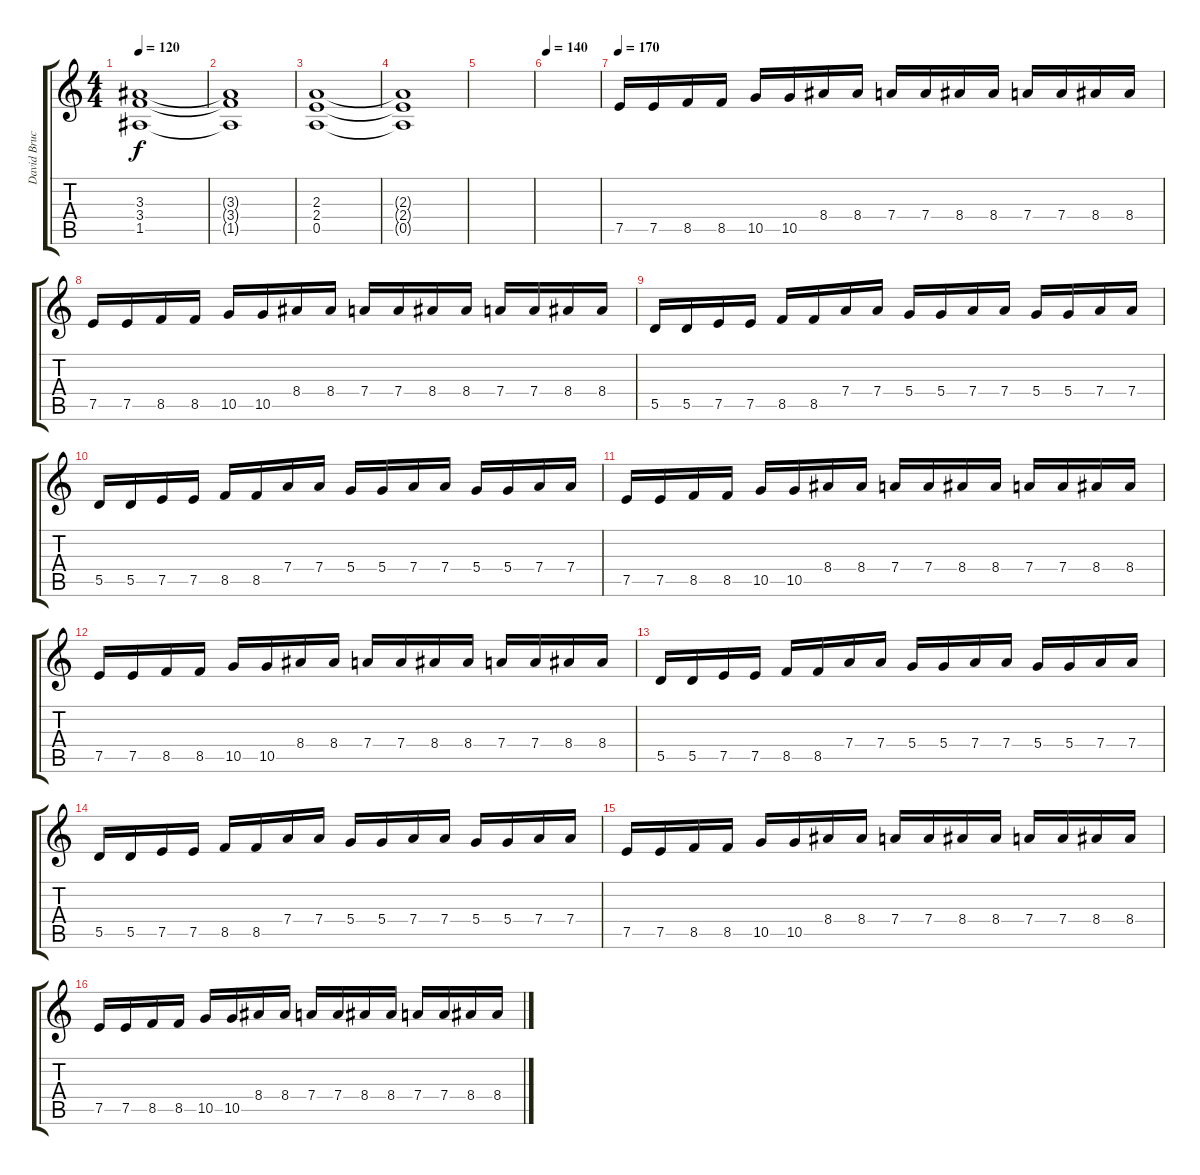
\track ("David Bruck" "David Bruc") {instrument overdrivenguitar}
\staff {score tabs}
\tuning (E4 B3 G3 D3 A2 E2) {hide}
\ts (4 4)
\tempo 120
\clef g2
\ks c
(3.3 3.4 1.5).1{dy f} |
(3.3{t} 3.4{t} 1.5{t}).1 |
(2.3 2.4 0.5).1 |
(2.3{t} 2.4{t} 0.5{t}).1 |
|
\tempo 140
|
\tempo 170
7.5.16 7.5.16 8.5.16 8.5.16 10.5.16 10.5.16 8.4.16 8.4.16 7.4.16 7.4.16 8.4.16 8.4.16 7.4.16 7.4.16 8.4.16 8.4.16 |
7.5.16 7.5.16 8.5.16 8.5.16 10.5.16 10.5.16 8.4.16 8.4.16 7.4.16 7.4.16 8.4.16 8.4.16 7.4.16 7.4.16 8.4.16 8.4.16 |
5.5.16 5.5.16 7.5.16 7.5.16 8.5.16 8.5.16 7.4.16 7.4.16 5.4.16 5.4.16 7.4.16 7.4.16 5.4.16 5.4.16 7.4.16 7.4.16 |
5.5.16 5.5.16 7.5.16 7.5.16 8.5.16 8.5.16 7.4.16 7.4.16 5.4.16 5.4.16 7.4.16 7.4.16 5.4.16 5.4.16 7.4.16 7.4.16 |
7.5.16 7.5.16 8.5.16 8.5.16 10.5.16 10.5.16 8.4.16 8.4.16 7.4.16 7.4.16 8.4.16 8.4.16 7.4.16 7.4.16 8.4.16 8.4.16 |
7.5.16 7.5.16 8.5.16 8.5.16 10.5.16 10.5.16 8.4.16 8.4.16 7.4.16 7.4.16 8.4.16 8.4.16 7.4.16 7.4.16 8.4.16 8.4.16 |
5.5.16 5.5.16 7.5.16 7.5.16 8.5.16 8.5.16 7.4.16 7.4.16 5.4.16 5.4.16 7.4.16 7.4.16 5.4.16 5.4.16 7.4.16 7.4.16 |
5.5.16 5.5.16 7.5.16 7.5.16 8.5.16 8.5.16 7.4.16 7.4.16 5.4.16 5.4.16 7.4.16 7.4.16 5.4.16 5.4.16 7.4.16 7.4.16 |
7.5.16 7.5.16 8.5.16 8.5.16 10.5.16 10.5.16 8.4.16 8.4.16 7.4.16 7.4.16 8.4.16 8.4.16 7.4.16 7.4.16 8.4.16 8.4.16 |
7.5.16 7.5.16 8.5.16 8.5.16 10.5.16 10.5.16 8.4.16 8.4.16 7.4.16 7.4.16 8.4.16 8.4.16 7.4.16 7.4.16 8.4.16 8.4.16
